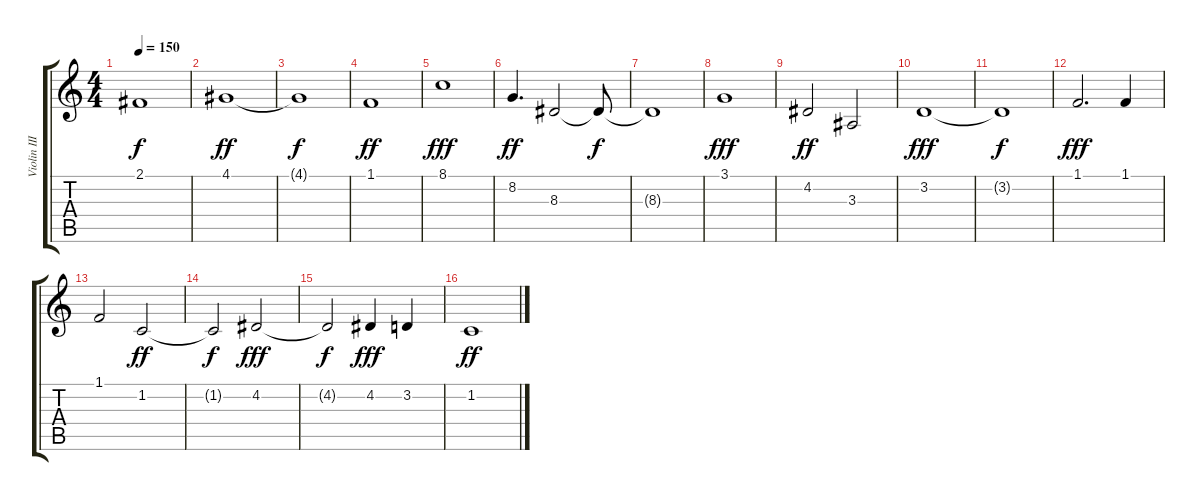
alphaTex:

\track ("Violin III" "Violin III") {instrument stringensemble1}
\staff {score tabs}
\tuning (E4 B3 G3 D3 A2 E2) {hide}
\ts (4 4)
\tempo 150
\clef g2
\ks c
2.1{t}.1{dy f} |
4.1.1{dy ff volume 3} |
4.1{t}.1{dy f} |
1.1.1{dy ff volume 10} |
8.1.1{dy fff} |
8.2.4{d dy ff} 8.3.2 8.3{t}.8{dy f} |
8.3{t}.1 |
3.1.1{dy fff volume 10} |
4.2.2{dy ff} 3.3.2 |
3.2.1{dy fff} |
3.2{t}.1{dy f} |
1.1.2{d dy fff volume 10} 1.1.4 |
1.1.2 1.2.2{dy ff} |
1.2{t}.2{dy f} 4.2.2{dy fff volume 10} |
4.2{t}.2{dy f} 4.2.4{dy fff} 3.2.4 |
1.2.1{dy ff volume 10}
